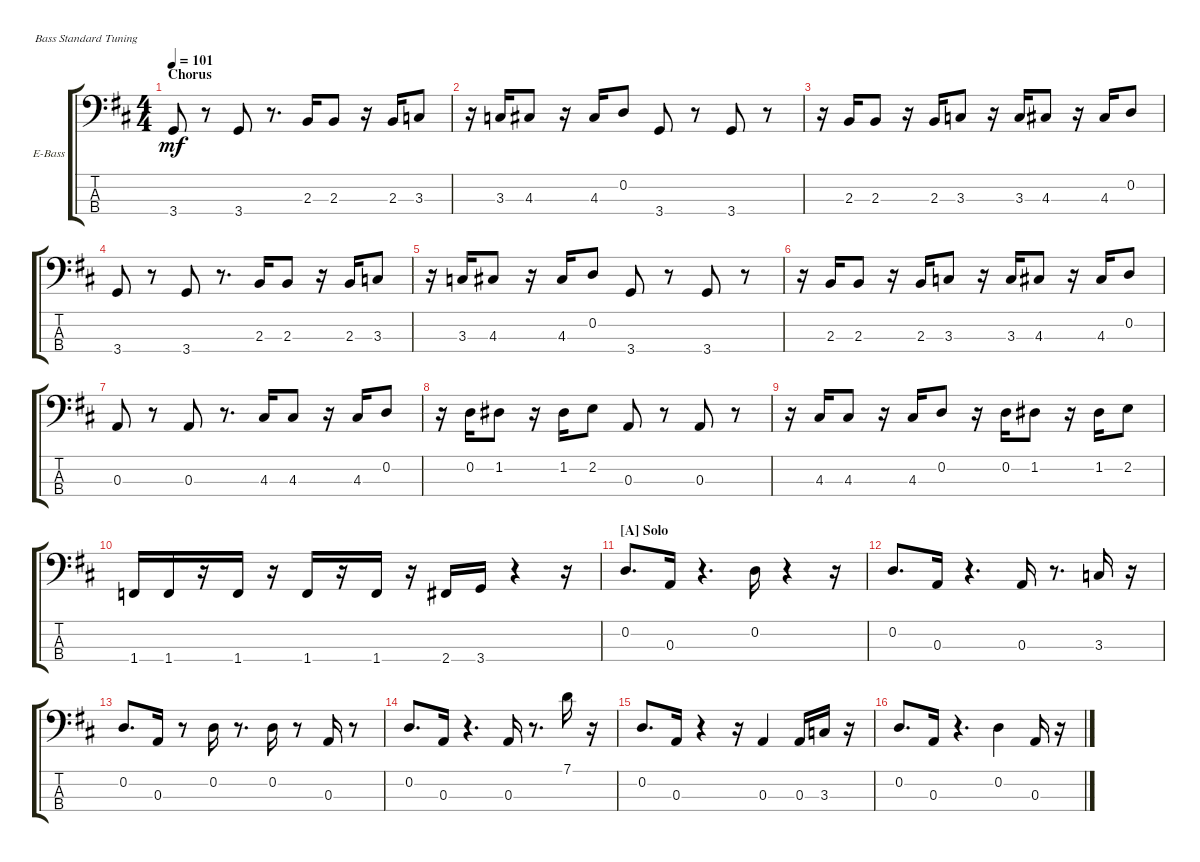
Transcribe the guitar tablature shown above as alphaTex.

\bracketExtendMode groupsimilarinstruments
\firstSystemTrackNameOrientation horizontal
\otherSystemsTrackNameOrientation horizontal
\track ("Electric Bass" "E-Bass") {instrument electricbassfinger}
\staff {score tabs}
\tuning (G2 D2 A1 E1)
\ts (4 4)
\section ("" "Chorus")
\tempo 101
\clef f4
\scale
0.333333
\ks d
3.4.8{dy mf} r.8 3.4.8 r.8{d} 2.3.16 2.3.8 r.16 2.3.16 3.3.8 |
\scale
0.333333 r.16 3.3.16 4.3.8 r.16 4.3.16 0.2.8 3.4.8 r.8 3.4.8 r.8 |
\scale
0.333333 r.16 2.3.16 2.3.8 r.16 2.3.16 3.3.8 r.16 3.3.16 4.3.8 r.16 4.3.16 0.2.8 |
\scale
0.333333 3.4.8 r.8 3.4.8 r.8{d} 2.3.16 2.3.8 r.16 2.3.16 3.3.8 |
\scale
0.333333 r.16 3.3.16 4.3.8 r.16 4.3.16 0.2.8 3.4.8 r.8 3.4.8 r.8 |
\scale
0.333333 r.16 2.3.16 2.3.8 r.16 2.3.16 3.3.8 r.16 3.3.16 4.3.8 r.16 4.3.16 0.2.8 |
\scale
0.333333 0.3.8 r.8 0.3.8 r.8{d} 4.3.16 4.3.8 r.16 4.3.16 0.2.8 |
\scale
0.333333 r.16 0.2.16 1.2.8 r.16 1.2.16 2.2.8 0.3.8 r.8 0.3.8 r.8 |
\scale
0.333333 r.16 4.3.16 4.3.8 r.16 4.3.16 0.2.8 r.16 0.2.16 1.2.8 r.16 1.2.16 2.2.8 |
\scale
0.333333 1.4.16 1.4.16 r.16 1.4.16 r.16 1.4.16 r.16 1.4.16 r.16 2.4.16 3.4.16 r.4 r.16 |
\section ("A" "Solo")
\scale
0.333333 0.2.8{d} 0.3.16 r.4{d} 0.2.16 r.4 r.16 |
\scale
0.333333 0.2.8{d} 0.3.16 r.4{d} 0.3.16 r.8{d} 3.3.16 r.16 |
\scale
0.333333 0.2.8{d} 0.3.16 r.8 0.2.16 r.8{d} 0.2.16 r.8 0.3.16 r.8 |
\scale
0.333333 0.2.8{d} 0.3.16 r.4{d} 0.3.16 r.8{d} 7.1.16 r.16 |
\scale
0.333333 0.2.8{d} 0.3.16 r.4 r.16 0.3.4 0.3.16 3.3.16 r.16 |
\scale
0.333333 0.2.8{d} 0.3.16 r.4{d} 0.2.4 0.3.16 r.16
